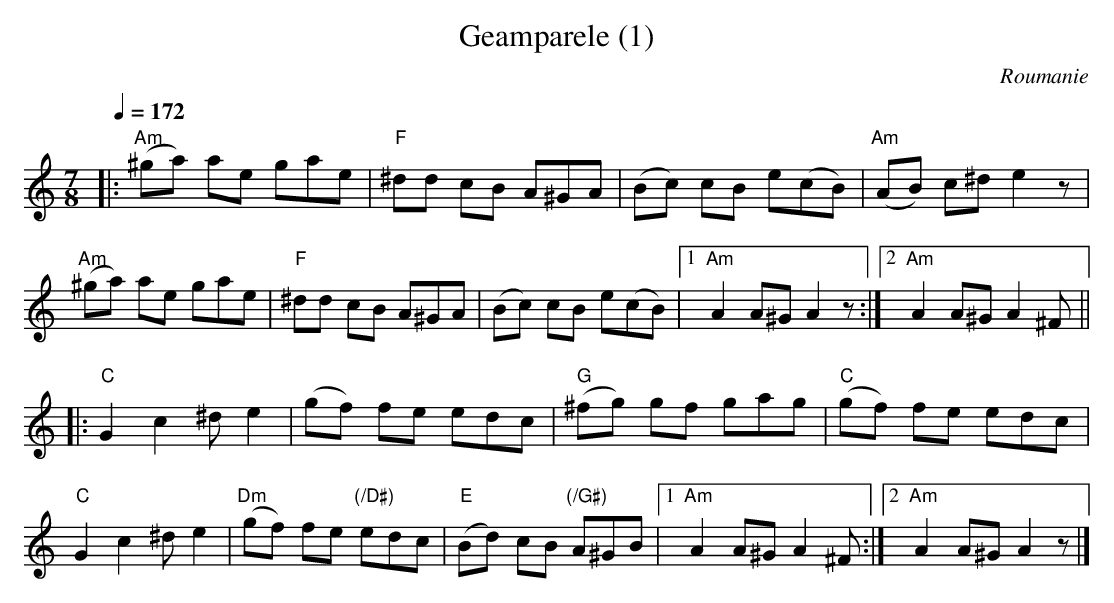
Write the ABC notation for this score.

X:1
T:Geamparele (1)
O:Roumanie
Q:1/4=172
M:7/8
L:1/8
K:Am
|: ("Am"^ga) ae gae | "F"^dd cB A^GA | (Bc) cB e(cB) | ("Am"AB) c^d e2z |
("Am"^ga) ae gae | "F"^dd cB A^GA | (Bc) cB e(cB) |1 "Am"A2 A^G A2z :|2 "Am"A2 A^G A2^F ||
|: "C"G2 c2 ^de2 | (gf) fe edc | ("G"^fg) gf gag | ("C"gf) fe edc |
"C"G2 c2 ^de2 | ("Dm"gf) fe "(/D#)"edc | ("E"Bd) cB "(/G#)"A^GB |1 "Am"A2 A^G A2^F :|2 "Am"A2 A^G A2z |]
